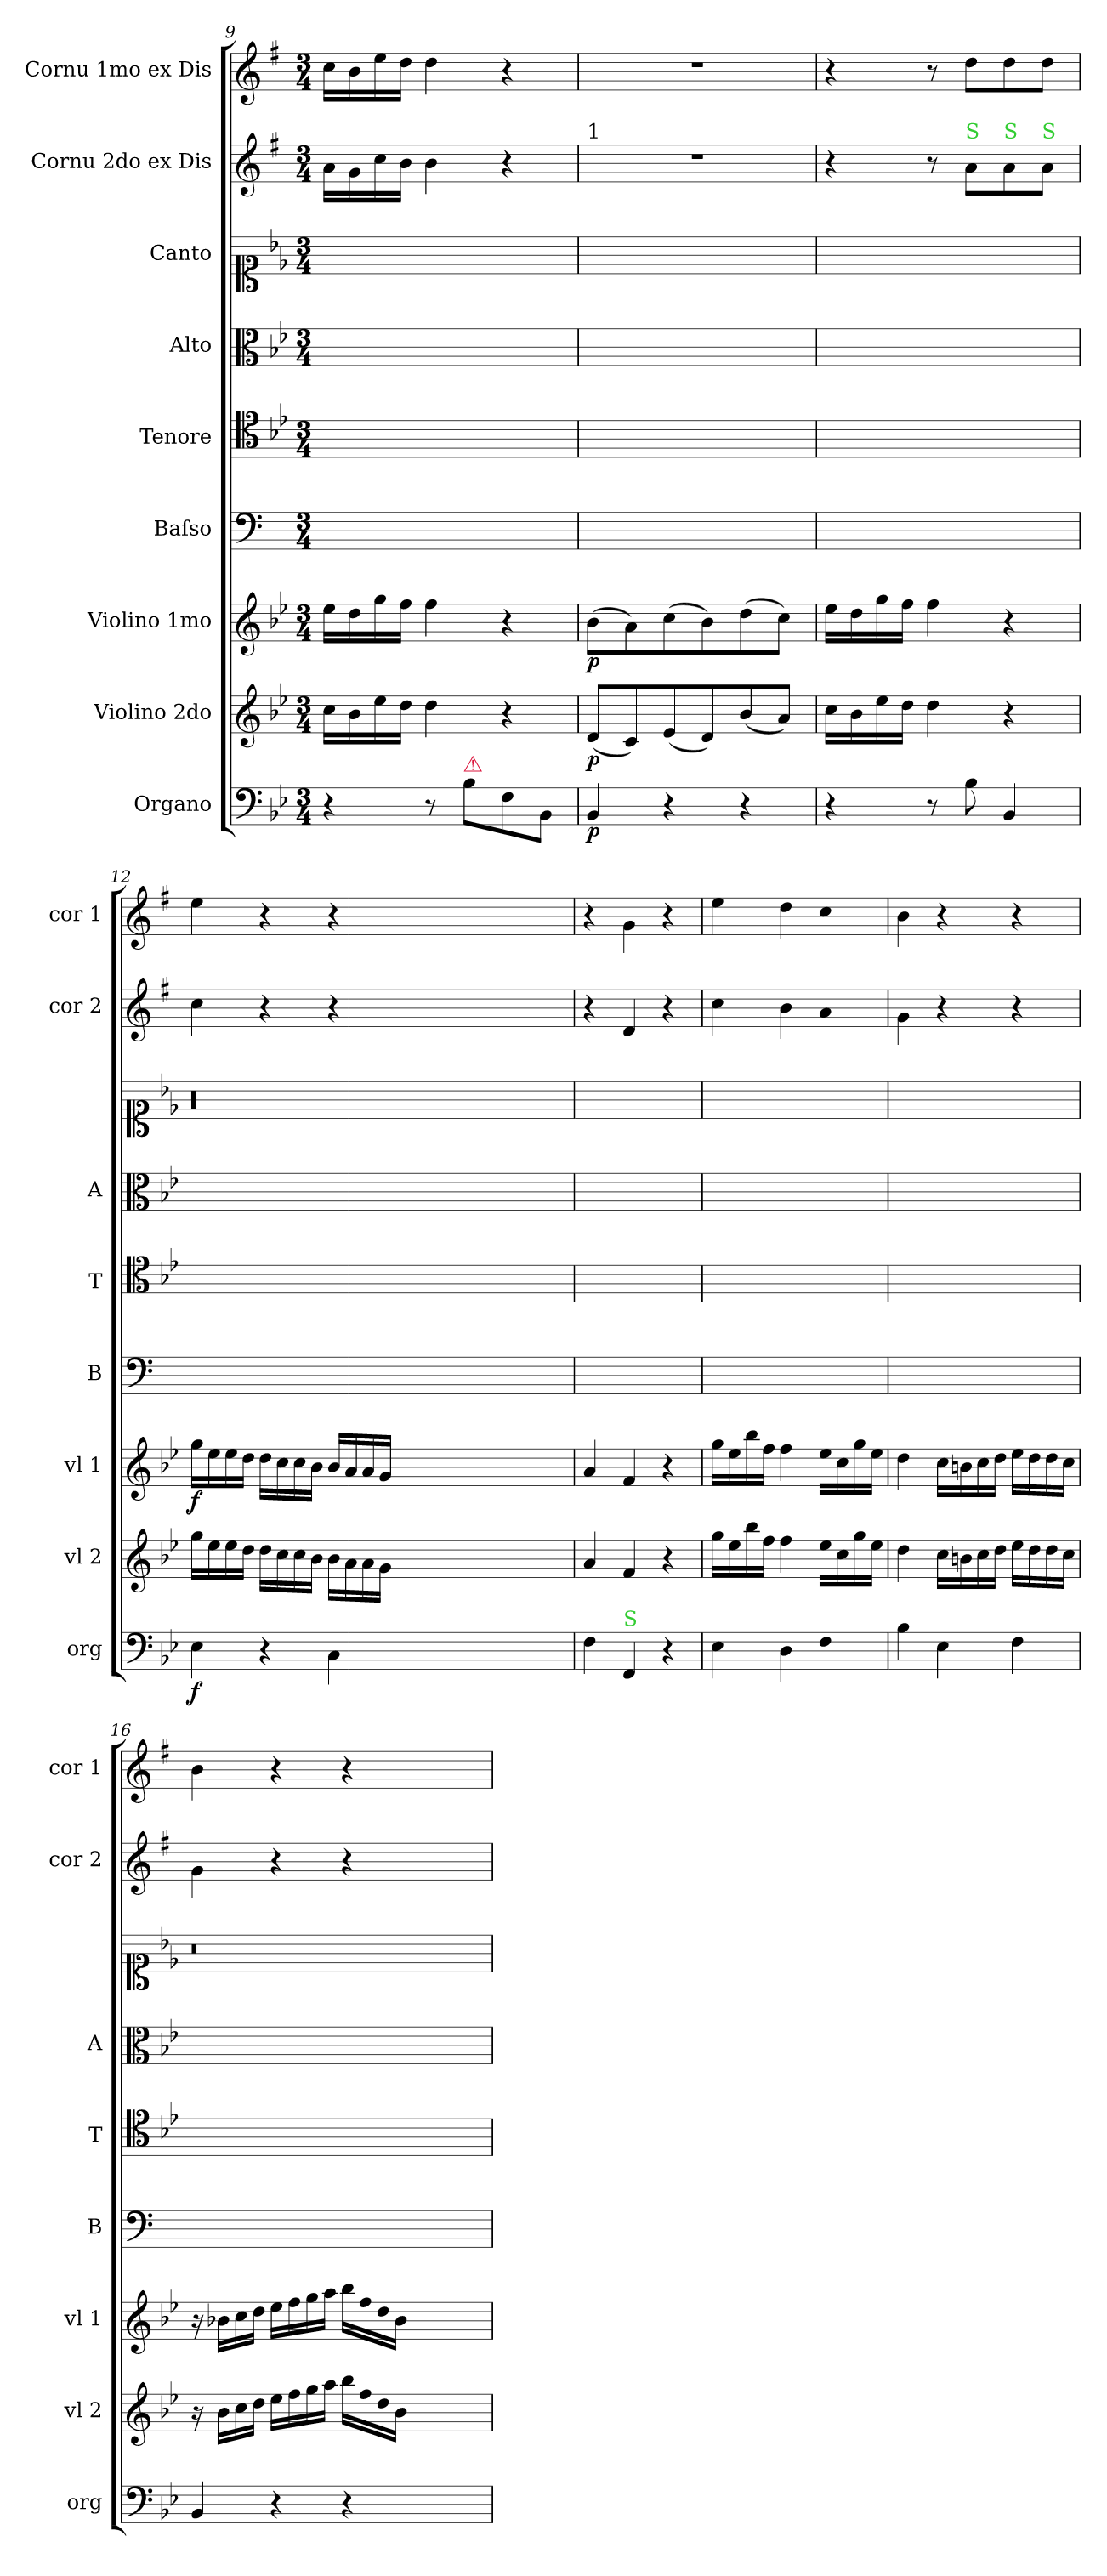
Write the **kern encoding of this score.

**kern	**dynam	**kern	**dynam	**kern	**dynam	**kern	**kern	**kern	**kern	**kern	**kern
*part9	*part9	*part8	*part8	*part7	*part7	*part6	*part5	*part4	*part3	*part2	*part1
*staff9	*staff9	*staff8	*staff8	*staff7	*staff7	*staff6	*staff5	*staff4	*staff3	*staff2	*staff1
*I"Organo	*	*I"Violino 2do	*	*I"Violino 1mo	*	*I"Baſso	*I"Tenore	*I"Alto	*I"Canto	*I"Cornu 2do ex Dis	*I"Cornu 1mo ex Dis
*I'org	*	*I'vl 2	*	*I'vl 1	*	*I'B	*I'T	*I'A	*	*I'cor 2	*I'cor 1
*clefF4	*	*clefG2	*	*clefG2	*	*clefF4	*clefC4	*clefC3	*clefC1	*clefG2	*clefG2
*	*	*	*	*	*	*	*	*	*	*ITrd-2c-3	*ITrd-2c-3
*k[b-e-]	*	*k[b-e-]	*	*k[b-e-]	*	*k[]	*k[b-e-]	*k[b-e-]	*k[b-e-]	*k[b-e-]	*k[b-e-]
*M3/4	*	*M3/4	*	*M3/4	*	*M3/4	*M3/4	*M3/4	*M3/4	*M3/4	*M3/4
=9	=9	=9	=9	=9	=9	=9	=9	=9	=9	=9	=9
4r	.	16cc\LL	.	16ee-\LL	.	2.ryy	2.ryy	2.ryy	2.ryy	16cc\LL	16ee-\LL
.	.	16b-\	.	16dd\	.	.	.	.	.	16b-\	16dd\
.	.	16ee-\	.	16gg\	.	.	.	.	.	16ee-\	16gg\
.	.	16dd\JJ	.	16ff\JJ	.	.	.	.	.	16dd\JJ	16ff\JJ
8r	.	4dd\	.	4ff\	.	.	.	.	.	4dd\	4ff\
!LO:TX:a:color=crimson:t=⚠	!	!	!	!	!	!	!	!	!	!	!
8B-\L	.	.	.	.	.	.	.	.	.	.	.
8F\	.	4r	.	4r	.	.	.	.	.	4r	4r
8BB-/J	.	.	.	.	.	.	.	.	.	.	.
=10	=10	=10	=10	=10	=10	=10	=10	=10	=10	=10	=10
!	!	!	!	!	!	!	!	!	!	!LO:TX:a:t=1	!
!	!	!	!	!	!LO:DY:b	!	!	!	!	!	!
4BB-/	p	(8d/L	p	(8b-\L	p	2.ryy	2.ryy	2.ryy	2.ryy	2.r	2.r
.	.	8c/)	.	8a\)	.	.	.	.	.	.	.
4r	.	(8e-/	.	(8cc\	.	.	.	.	.	.	.
.	.	8d/)	.	8b-\)	.	.	.	.	.	.	.
4r	.	(8b-/	.	(8dd\	.	.	.	.	.	.	.
.	.	8a/J)	.	8cc\J)	.	.	.	.	.	.	.
=11	=11	=11	=11	=11	=11	=11	=11	=11	=11	=11	=11
4r	.	16cc\LL	.	16ee-\LL	.	2.ryy	2.ryy	2.ryy	2.ryy	4r	4r
.	.	16b-\	.	16dd\	.	.	.	.	.	.	.
.	.	16ee-\	.	16gg\	.	.	.	.	.	.	.
.	.	16dd\JJ	.	16ff\JJ	.	.	.	.	.	.	.
8r	.	4dd\	.	4ff\	.	.	.	.	.	8r	8r
!	!	!	!	!	!	!	!	!	!	!LO:TX:a:color=limegreen:t=S	!
8B-\	.	.	.	.	.	.	.	.	.	8cc\L	8ff\L
!	!	!	!	!	!	!	!	!	!	!LO:TX:a:color=limegreen:t=S	!
4BB-/	.	4r	.	4r	.	.	.	.	.	8cc\	8ff\
!	!	!	!	!	!	!	!	!	!	!LO:TX:a:color=limegreen:t=S	!
.	.	.	.	.	.	.	.	.	.	8cc\J	8ff\J
=12	=12	=12	=12	=12	=12	=12	=12	=12	=12	=12	=12
!	!	!	!	!	!LO:DY:b	!	!	!	!LO:N:vis=00	!	!
4E-\	f	16gg\LL	.	16gg\LL	f	2.ryy	2.ryy	2.ryy	0.r	4ee-\	4gg\
.	.	16ee-\	.	16ee-\	.	.	.	.	.	.	.
.	.	16ee-\	.	16ee-\	.	.	.	.	.	.	.
.	.	16dd\JJ	.	16dd\JJ	.	.	.	.	.	.	.
4r	.	16dd\LL	.	16dd\LL	.	.	.	.	.	4r	4r
.	.	16cc\	.	16cc\	.	.	.	.	.	.	.
.	.	16cc\	.	16cc\	.	.	.	.	.	.	.
.	.	16b-\JJ	.	16b-\JJ	.	.	.	.	.	.	.
4C\	.	16b-\LL	.	16b-/LL	.	.	.	.	.	4r	4r
.	.	16a\	.	16a/	.	.	.	.	.	.	.
.	.	16a\	.	16a/	.	.	.	.	.	.	.
.	.	16g\JJ	.	16g/JJ	.	.	.	.	.	.	.
0ryy	.	0ryy	.	0ryy	.	0ryy	0ryy	0ryy	.	0ryy	0ryy
4ryy	.	4ryy	.	4ryy	.	4ryy	4ryy	4ryy	.	4ryy	4ryy
=13	=13	=13	=13	=13	=13	=13	=13	=13	=13	=13	=13
4F\	.	4a/	.	4a/	.	2.ryy	2.ryy	2.ryy	2.ryy	4r	4r
!LO:TX:a:color=limegreen:t=S	!	!	!	!	!	!	!	!	!	!	!
4FF/	.	4f/	.	4f/	.	.	.	.	.	4f/	4b-\
4r	.	4r	.	4r	.	.	.	.	.	4r	4r
=14	=14	=14	=14	=14	=14	=14	=14	=14	=14	=14	=14
4E-\	.	16gg\LL	.	16gg\LL	.	2.ryy	2.ryy	2.ryy	2.ryy	4ee-\	4gg\
.	.	16ee-\	.	16ee-\	.	.	.	.	.	.	.
.	.	16bb-\	.	16bb-\	.	.	.	.	.	.	.
.	.	16ff\JJ	.	16ff\JJ	.	.	.	.	.	.	.
4D\	.	4ff\	.	4ff\	.	.	.	.	.	4dd\	4ff\
4F\	.	16ee-\LL	.	16ee-\LL	.	.	.	.	.	4cc\	4ee-\
.	.	16cc\	.	16cc\	.	.	.	.	.	.	.
.	.	16gg\	.	16gg\	.	.	.	.	.	.	.
.	.	16ee-\JJ	.	16ee-\JJ	.	.	.	.	.	.	.
=15	=15	=15	=15	=15	=15	=15	=15	=15	=15	=15	=15
4B-\	.	4dd\	.	4dd\	.	2.ryy	2.ryy	2.ryy	2.ryy	4b-\	4dd\
4E-\	.	16cc\LL	.	16cc\LL	.	.	.	.	.	4r	4r
.	.	16bn\	.	16bn\	.	.	.	.	.	.	.
.	.	16cc\	.	16cc\	.	.	.	.	.	.	.
.	.	16dd\JJ	.	16dd\JJ	.	.	.	.	.	.	.
4F\	.	16ee-\LL	.	16ee-\LL	.	.	.	.	.	4r	4r
.	.	16dd\	.	16dd\	.	.	.	.	.	.	.
.	.	16dd\	.	16dd\	.	.	.	.	.	.	.
.	.	16cc\JJ	.	16cc\JJ	.	.	.	.	.	.	.
=16	=16	=16	=16	=16	=16	=16	=16	=16	=16	=16	=16
!	!	!	!	!	!	!	!	!	!LO:N:vis=0	!	!
4BB-/	.	16r	.	16r	.	2.ryy	2.ryy	2.ryy	1.r	4b-\	4dd\
.	.	16b-\LL	.	16b-X\LL	.	.	.	.	.	.	.
.	.	16cc\	.	16cc\	.	.	.	.	.	.	.
.	.	16dd\JJ	.	16dd\JJ	.	.	.	.	.	.	.
4r	.	16ee-\LL	.	16ee-\LL	.	.	.	.	.	4r	4r
.	.	16ff\	.	16ff\	.	.	.	.	.	.	.
.	.	16gg\	.	16gg\	.	.	.	.	.	.	.
.	.	16aa\JJ	.	16aa\JJ	.	.	.	.	.	.	.
4r	.	16bb-\LL	.	16bb-\LL	.	.	.	.	.	4r	4r
.	.	16ff\	.	16ff\	.	.	.	.	.	.	.
.	.	16dd\	.	16dd\	.	.	.	.	.	.	.
.	.	16b-\JJ	.	16b-\JJ	.	.	.	.	.	.	.
2.ryy	.	2.ryy	.	2.ryy	.	2.ryy	2.ryy	2.ryy	.	2.ryy	2.ryy
=	=	=	=	=	=	=	=	=	=	=	=
*-	*-	*-	*-	*-	*-	*-	*-	*-	*-	*-	*-
